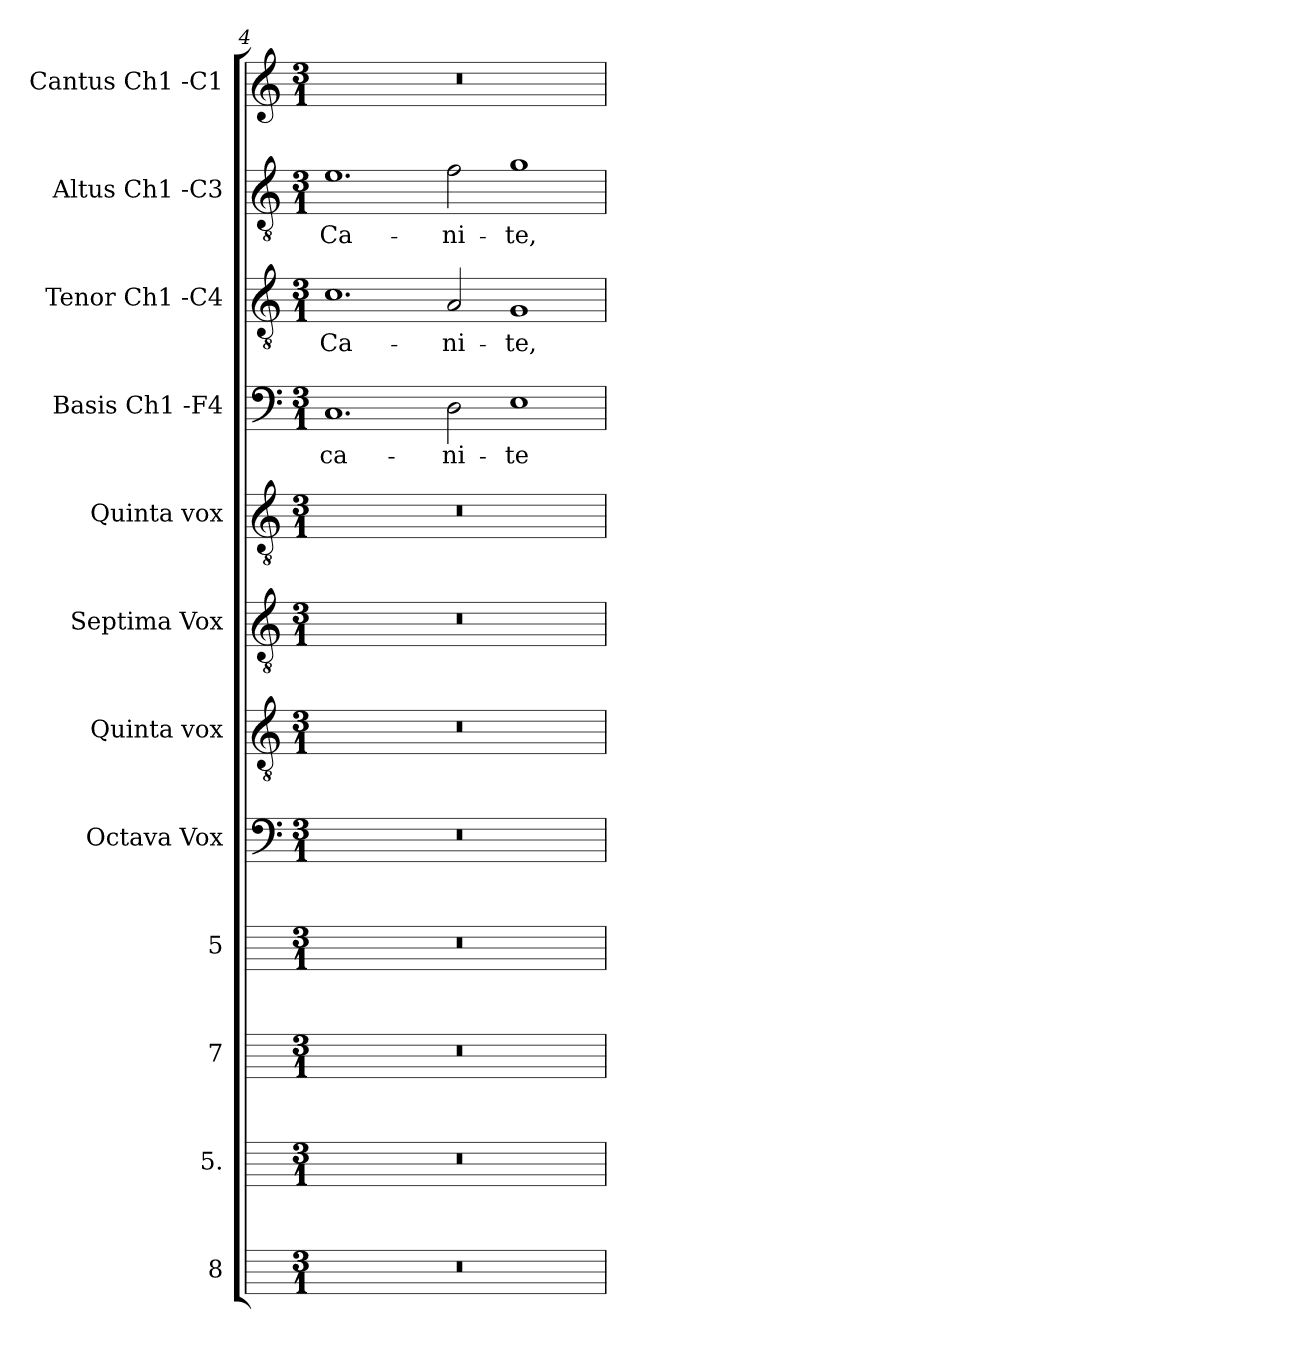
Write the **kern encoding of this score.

**kern	**kern	**kern	**kern	**kern	**kern	**kern	**kern	**kern	**text	**kern	**text	**kern	**text	**kern
*part12	*part11	*part10	*part9	*part8	*part7	*part6	*part5	*part4	*part4	*part3	*part3	*part2	*part2	*part1
*staff12	*staff11	*staff10	*staff9	*staff8	*staff7	*staff6	*staff5	*staff4	*staff4	*staff3	*staff3	*staff2	*staff2	*staff1
*I"8	*I"5.	*I"7	*I"5	*I"Octava  Vox	*I"Quinta  vox	*I"Septima  Vox	*I"Quinta  vox	*I"Basis  Ch1 -F4	*	*I"Tenor  Ch1 -C4	*	*I"Altus  Ch1 -C3	*	*I"Cantus  Ch1 -C1
*	*	*	*	*	*	*	*	*I'B	*	*I'T	*	*I'A	*	*I'C
*	*	*	*	*clefF4	*clefGv2	*clefGv2	*clefGv2	*clefF4	*	*clefGv2	*	*clefGv2	*	*clefG2
*k[]	*k[]	*k[]	*k[]	*k[]	*k[]	*k[]	*k[]	*k[]	*	*k[]	*	*k[]	*	*k[]
*C:	*C:	*C:	*C:	*C:	*C:	*C:	*C:	*C:	*	*C:	*	*C:	*	*C:
*M3/1	*M3/1	*M3/1	*M3/1	*M3/1	*M3/1	*M3/1	*M3/1	*M3/1	*	*M3/1	*	*M3/1	*	*M3/1
=4	=4	=4	=4	=4	=4	=4	=4	=4	=4	=4	=4	=4	=4	=4
!	!	!	!	!	!	!	!	!	!LO:LY:b:cj	!	!LO:LY:b:cj	!	!LO:LY:b:cj	!
0.r	0.r	0.r	0.r	0.r	0.r	0.r	0.r	1.C	ca-	1.c	Ca-	1.e	Ca-	0.r
!	!	!	!	!	!	!	!	!	!LO:LY:b:cj	!	!LO:LY:b:cj	!	!LO:LY:b:cj	!
.	.	.	.	.	.	.	.	2D\	-ni-	2A/	-ni-	2f\	-ni-	.
!	!	!	!	!	!	!	!	!	!LO:LY:b:cj	!	!LO:LY:b:cj	!	!LO:LY:b:cj	!
.	.	.	.	.	.	.	.	1E	-te	1G	-te,	1g	-te,	.
=	=	=	=	=	=	=	=	=	=	=	=	=	=	=
*-	*-	*-	*-	*-	*-	*-	*-	*-	*-	*-	*-	*-	*-	*-
